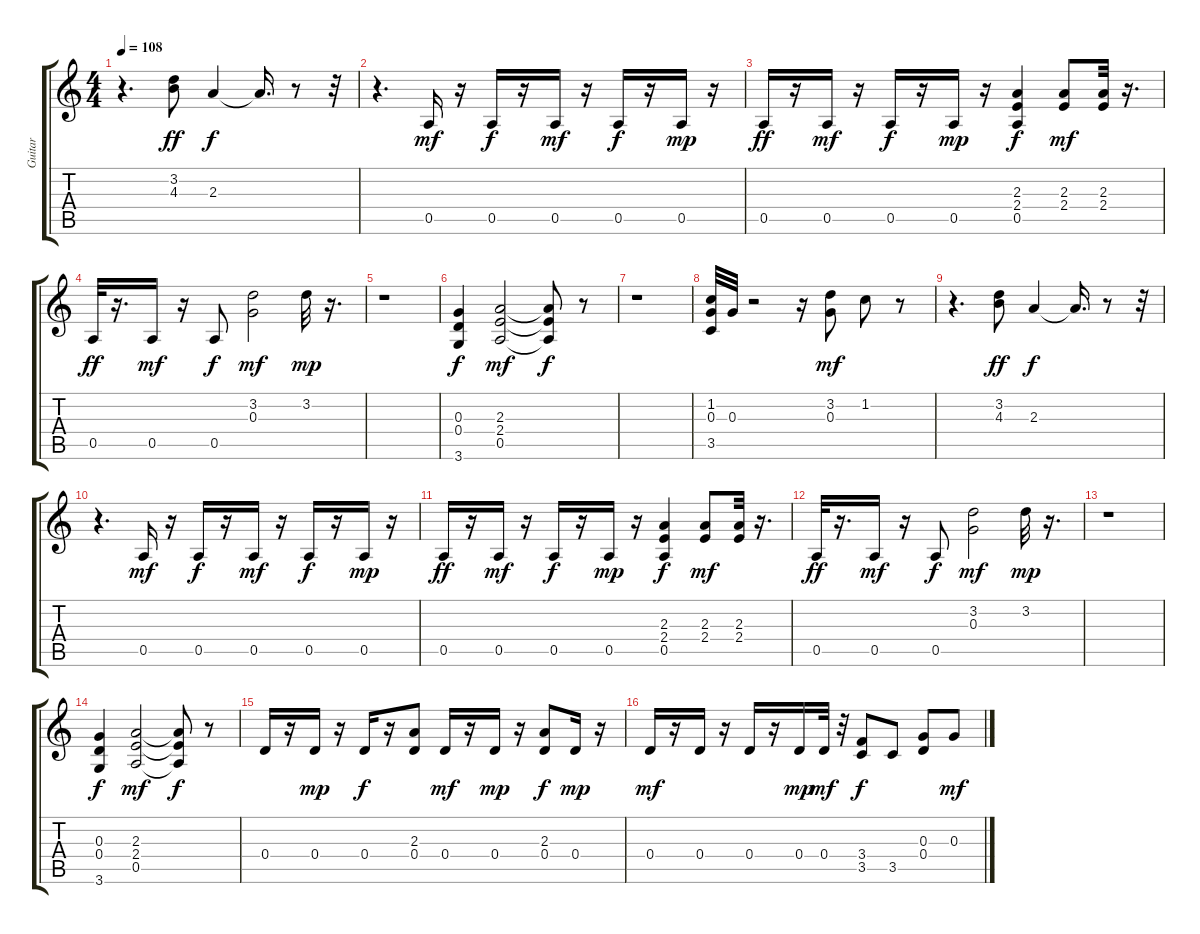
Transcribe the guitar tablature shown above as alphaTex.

\track ("Guitar" "Guitar") {instrument electricguitarclean}
\staff {score tabs}
\tuning (E4 B3 G3 D3 A2 E2) {hide}
\ts (4 4)
\tempo 108
\clef g2
\ks c
r.4{d dy mf} (3.2 4.3).8{dy ff} 2.3.4{dy f} 2.3{t}.16{d} r.8 r.32 |
r.4{d} 0.5.16{dy mf} r.16 0.5.16{dy f} r.16 0.5.16{dy mf} r.16 0.5.16{dy f} r.16 0.5.16{dy mp} r.16 |
0.5.16{dy ff} r.16 0.5.16{dy mf} r.16 0.5.16{dy f} r.16 0.5.16{dy mp} r.16 (2.3 2.4 0.5).4{dy f} (2.3 2.4).8{dy mf} (2.3 2.4).32 r.16{d} |
0.5.32{dy ff} r.16{d} 0.5.16{dy mf} r.16 0.5.8{dy f} (3.2 0.3).2{dy mf} 3.2.32{dy mp} r.16{d} |
r.1 |
(0.3 0.4 3.6).4{dy f} (2.3 2.4 0.5).2{dy mf} (2.3{t} 2.4{t} 0.5{t}).8{dy f} r.8 |
r.1 |
(1.2 0.3 3.5).32 0.3.32 r.2 r.16 (3.2 0.3).8{dy mf} 1.2.8 r.8 |
r.4{d} (3.2 4.3).8{dy ff} 2.3.4{dy f} 2.3{t}.16{d} r.8 r.32 |
r.4{d} 0.5.16{dy mf} r.16 0.5.16{dy f} r.16 0.5.16{dy mf} r.16 0.5.16{dy f} r.16 0.5.16{dy mp} r.16 |
0.5.16{dy ff} r.16 0.5.16{dy mf} r.16 0.5.16{dy f} r.16 0.5.16{dy mp} r.16 (2.3 2.4 0.5).4{dy f} (2.3 2.4).8{dy mf} (2.3 2.4).32 r.16{d} |
0.5.32{dy ff} r.16{d} 0.5.16{dy mf} r.16 0.5.8{dy f} (3.2 0.3).2{dy mf} 3.2.32{dy mp} r.16{d} |
r.1 |
(0.3 0.4 3.6).4{dy f} (2.3 2.4 0.5).2{dy mf} (2.3{t} 2.4{t} 0.5{t}).8{dy f} r.8 |
0.4.16 r.16 0.4.16{dy mp} r.16 0.4.16{dy f} r.16 (2.3 0.4).8 0.4.16{dy mf} r.16 0.4.16{dy mp} r.16 (2.3 0.4).8{dy f} 0.4.16{dy mp} r.16 |
0.4.16{dy mf} r.16 0.4.16 r.16 0.4.16 r.16 0.4.16{dy mp} 0.4.32{dy mf} r.32 (3.4 3.5).8{dy f} 3.5.8 (0.3 0.4).8 0.3.8{dy mf}
